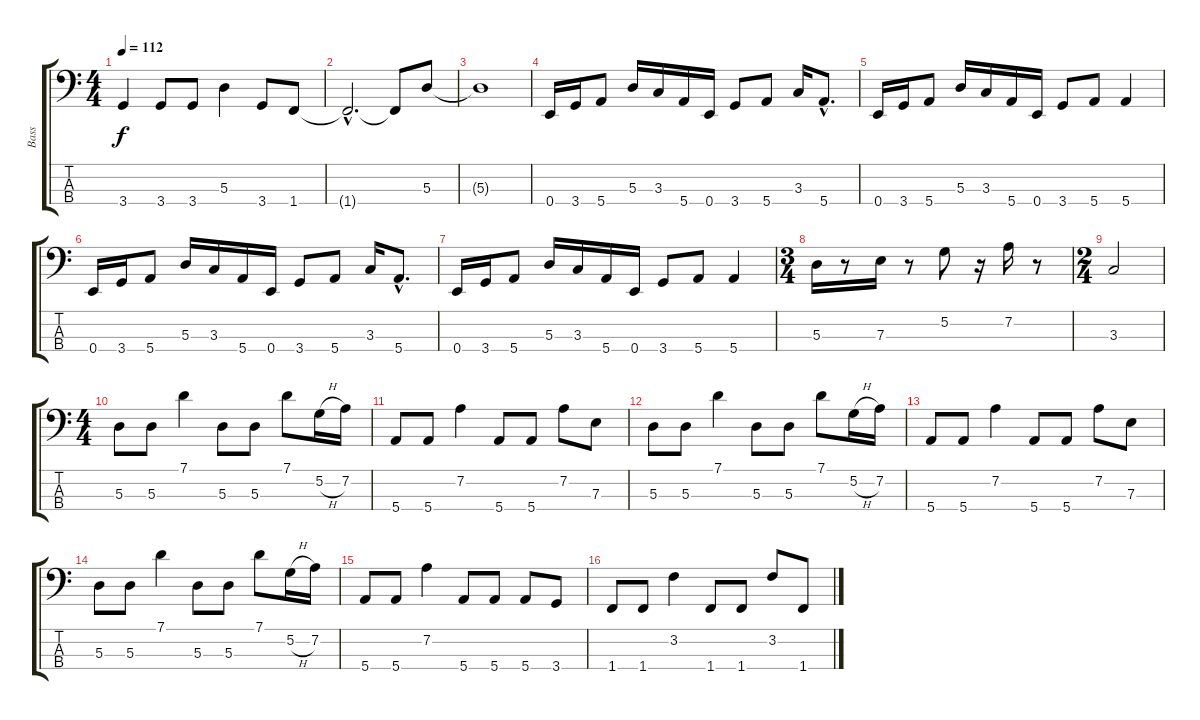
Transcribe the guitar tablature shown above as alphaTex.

\track ("Bass" "Bass") {instrument electricbassfinger}
\staff {score tabs}
\tuning (G2 D2 A1 E1) {hide}
\ts (4 4)
\tempo 112
\clef f4
\ks c
3.4.4{dy f} 3.4.8 3.4.8 5.3.4 3.4.8 1.4.8 |
1.4{hac t}.2{d} 1.4{t}.8 5.3.8 |
5.3{t}.1 |
0.4.16 3.4.16 5.4.8 5.3.16 3.3.16 5.4.16 0.4.16 3.4.8 5.4.8 3.3.16 5.4{hac}.8{d} |
0.4.16 3.4.16 5.4.8 5.3.16 3.3.16 5.4.16 0.4.16 3.4.8 5.4.8 5.4.4 |
0.4.16 3.4.16 5.4.8 5.3.16 3.3.16 5.4.16 0.4.16 3.4.8 5.4.8 3.3.16 5.4{hac}.8{d} |
0.4.16 3.4.16 5.4.8 5.3.16 3.3.16 5.4.16 0.4.16 3.4.8 5.4.8 5.4.4 |
\ts (3 4)
5.3.16 r.8 7.3.16 r.8 5.2.8 r.16 7.2.16 r.8 |
\ts (2 4)
3.3.2 |
\ts (4 4)
5.3.8 5.3.8 7.1.4 5.3.8 5.3.8 7.1.8 5.2{h}.16 7.2.16 |
5.4.8 5.4.8 7.2.4 5.4.8 5.4.8 7.2.8 7.3.8 |
5.3.8 5.3.8 7.1.4 5.3.8 5.3.8 7.1.8 5.2{h}.16 7.2.16 |
5.4.8 5.4.8 7.2.4 5.4.8 5.4.8 7.2.8 7.3.8 |
5.3.8 5.3.8 7.1.4 5.3.8 5.3.8 7.1.8 5.2{h}.16 7.2.16 |
5.4.8 5.4.8 7.2.4 5.4.8 5.4.8 5.4.8 3.4.8 |
1.4.8 1.4.8 3.2.4 1.4.8 1.4.8 3.2.8 1.4.8
